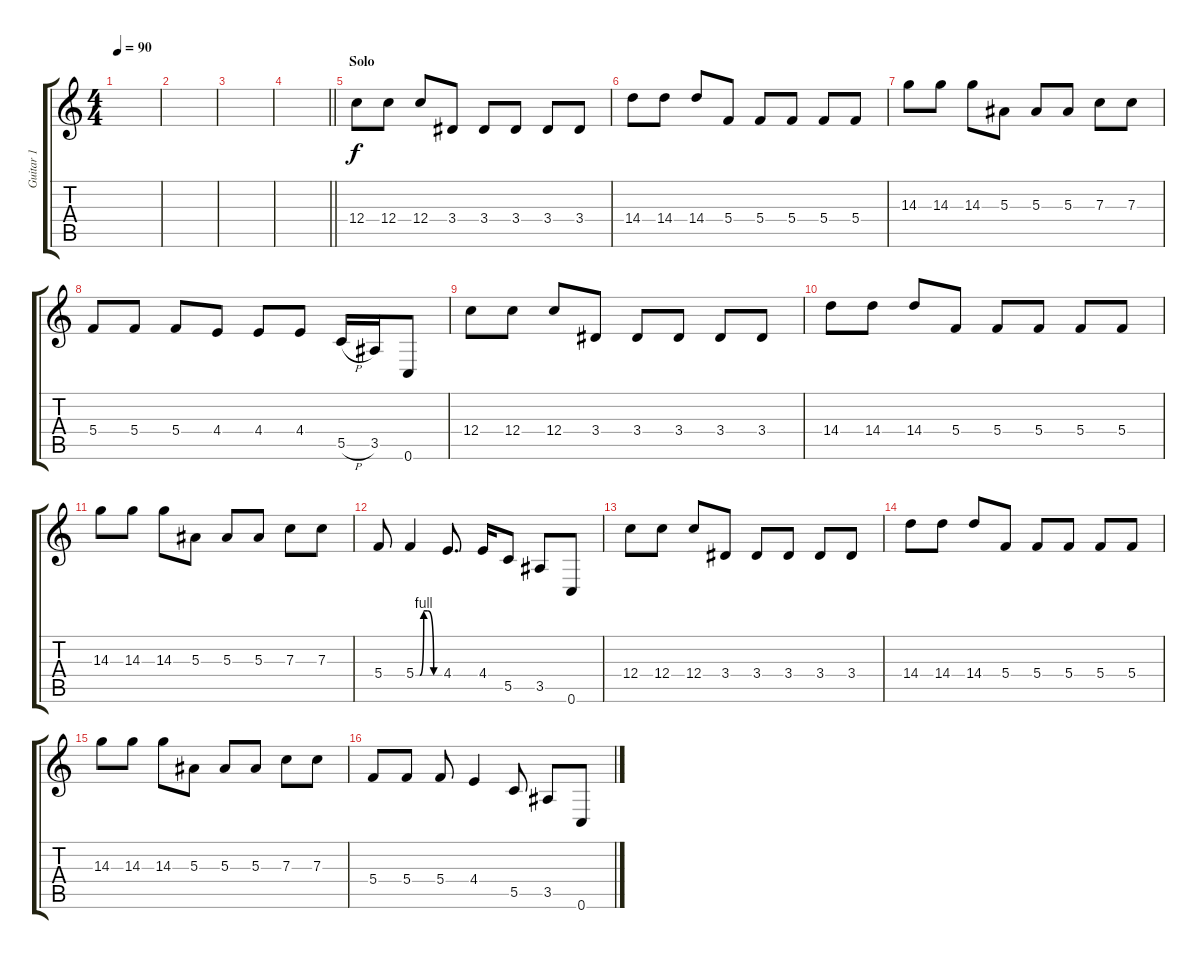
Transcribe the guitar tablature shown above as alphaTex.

\track ("Guitar 1" "Guitar 1") {instrument overdrivenguitar}
\staff {score tabs}
\tuning (D4 A3 F3 C3 G2 C2) {hide}
\ts (4 4)
\tempo 90
\clef g2
\ks c
|
|
|
\barLineRight lightlight
|
\section ("" "Solo")
12.4.8 12.4.8 12.4.8 3.4.8 3.4.8 3.4.8 3.4.8 3.4.8 |
14.4.8 14.4.8 14.4.8 5.4.8 5.4.8 5.4.8 5.4.8 5.4.8 |
14.3.8 14.3.8 14.3.8 5.3.8 5.3.8 5.3.8 7.3.8 7.3.8 |
5.4.8 5.4.8 5.4.8 4.4.8 4.4.8 4.4.8 5.5{h}.16 3.5.16 0.6.8 |
12.4.8 12.4.8 12.4.8 3.4.8 3.4.8 3.4.8 3.4.8 3.4.8 |
14.4.8 14.4.8 14.4.8 5.4.8 5.4.8 5.4.8 5.4.8 5.4.8 |
14.3.8 14.3.8 14.3.8 5.3.8 5.3.8 5.3.8 7.3.8 7.3.8 |
5.4.8 5.4{be (custom 0 0 10 0 20 4 30 4 45 0 60 0)}.4 4.4.8{d} 4.4.16 5.5.8 3.5.8 0.6.8 |
12.4.8 12.4.8 12.4.8 3.4.8 3.4.8 3.4.8 3.4.8 3.4.8 |
14.4.8 14.4.8 14.4.8 5.4.8 5.4.8 5.4.8 5.4.8 5.4.8 |
14.3.8 14.3.8 14.3.8 5.3.8 5.3.8 5.3.8 7.3.8 7.3.8 |
5.4.8 5.4.8 5.4.8 4.4.4 5.5.8 3.5.8 0.6.8
